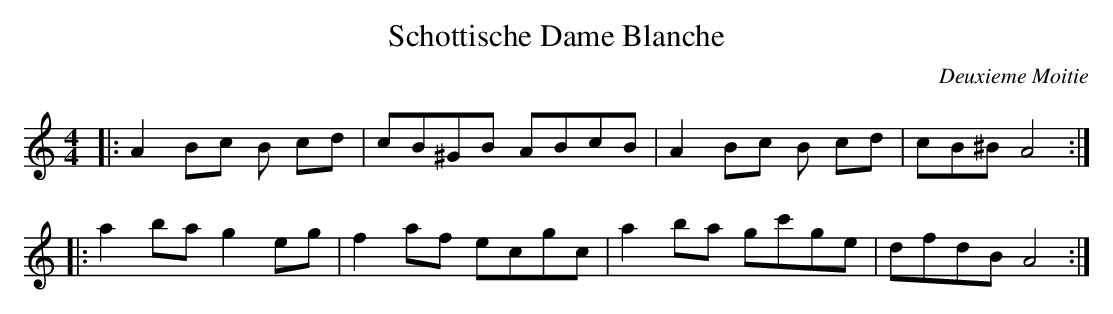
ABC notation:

X:1
T:Schottische Dame Blanche
O:Deuxieme Moitie
M:4/4
L:1/8
K:Am
|:A2 Bc B cd|cB^GB ABcB|A2 Bc B cd|cB^B A4:|
|:a2 ba g2 eg|f2 af ecgc|a2 ba gc'ge|dfdB A4:|
